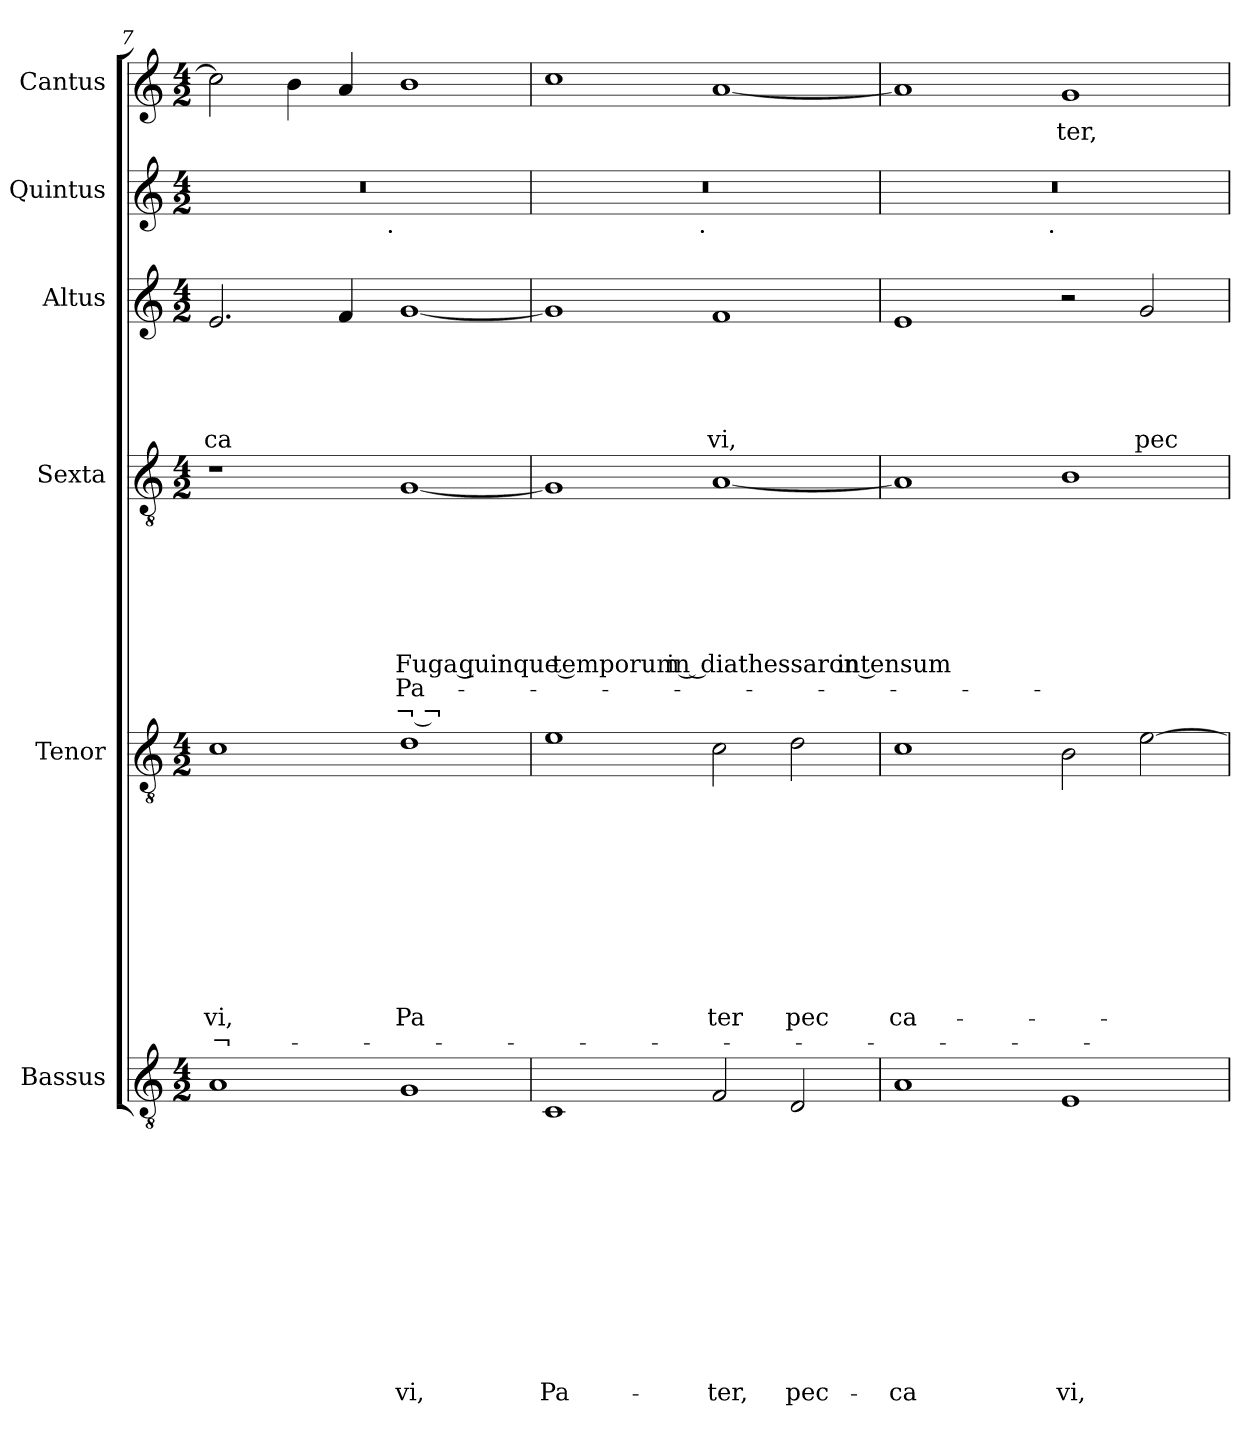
**kern	**text	**text	**text	**text	**text	**text	**text	**text	**text	**text	**text	**text	**kern	**text	**text	**text	**text	**text	**text	**text	**text	**text	**text	**text	**kern	**text	**text	**text	**text	**text	**text	**text	**text	**text	**kern	**text	**text	**text	**text	**text	**kern	**kern	**text
*part6	*part6	*part6	*part6	*part6	*part6	*part6	*part6	*part6	*part6	*part6	*part6	*part6	*part5	*part5	*part5	*part5	*part5	*part5	*part5	*part5	*part5	*part5	*part5	*part5	*part4	*part4	*part4	*part4	*part4	*part4	*part4	*part4	*part4	*part4	*part3	*part3	*part3	*part3	*part3	*part3	*part2	*part1	*part1
*staff6	*staff6	*staff6	*staff6	*staff6	*staff6	*staff6	*staff6	*staff6	*staff6	*staff6	*staff6	*staff6	*staff5	*staff5	*staff5	*staff5	*staff5	*staff5	*staff5	*staff5	*staff5	*staff5	*staff5	*staff5	*staff4	*staff4	*staff4	*staff4	*staff4	*staff4	*staff4	*staff4	*staff4	*staff4	*staff3	*staff3	*staff3	*staff3	*staff3	*staff3	*staff2	*staff1	*staff1
*I"Bassus	*	*	*	*	*	*	*	*	*	*	*	*	*I"Tenor	*	*	*	*	*	*	*	*	*	*	*	*I"Sexta	*	*	*	*	*	*	*	*	*	*I"Altus	*	*	*	*	*	*I"Quintus	*I"Cantus	*
*I'Bassus	*	*	*	*	*	*	*	*	*	*	*	*	*I'Tenor	*	*	*	*	*	*	*	*	*	*	*	*	*	*	*	*	*	*	*	*	*	*I'Altus	*	*	*	*	*	*I'Quintus	*I'Cantus	*
*clefGv2	*	*	*	*	*	*	*	*	*	*	*	*	*clefGv2	*	*	*	*	*	*	*	*	*	*	*	*clefGv2	*	*	*	*	*	*	*	*	*	*clefG2	*	*	*	*	*	*clefG2	*clefG2	*
*k[]	*	*	*	*	*	*	*	*	*	*	*	*	*k[]	*	*	*	*	*	*	*	*	*	*	*	*k[]	*	*	*	*	*	*	*	*	*	*k[]	*	*	*	*	*	*k[]	*k[]	*
*C:	*	*	*	*	*	*	*	*	*	*	*	*	*C:	*	*	*	*	*	*	*	*	*	*	*	*C:	*	*	*	*	*	*	*	*	*	*C:	*	*	*	*	*	*C:	*C:	*
*M4/2	*	*	*	*	*	*	*	*	*	*	*	*	*M4/2	*	*	*	*	*	*	*	*	*	*	*	*M4/2	*	*	*	*	*	*	*	*	*	*M4/2	*	*	*	*	*	*M4/2	*M4/2	*
=7	=7	=7	=7	=7	=7	=7	=7	=7	=7	=7	=7	=7	=7	=7	=7	=7	=7	=7	=7	=7	=7	=7	=7	=7	=7	=7	=7	=7	=7	=7	=7	=7	=7	=7	=7	=7	=7	=7	=7	=7	=7	=7	=7
!	!	!	!	!	!	!	!	!	!	!	!	!	!	!	!	!	!	!	!	!	!	!	!LO:LY:b	!LO:LY:b	!	!	!	!	!	!	!	!	!	!	!	!	!	!	!	!LO:LY:b	!	!	!
*	*	*	*	*	*	*	*	*	*	*	*	*	*	*	*	*	*	*	*	*	*	*	*	*	*	*	*	*	*	*	*	*	*	*	*	*	*	*	*	*	*^	*	*
1A	.	.	.	.	.	.	.	.	.	.	.	.	1c	.	.	.	.	.	.	.	.	.	vi,	-¬-	1r	.	.	.	.	.	.	.	.	.	2.e/	.	.	.	.	ca	0r	2ryy	2cc\]	.
.	.	.	.	.	.	.	.	.	.	.	.	.	.	.	.	.	.	.	.	.	.	.	.	.	.	.	.	.	.	.	.	.	.	.	.	.	.	.	.	.	.	4...ryy	4b\	.
.	.	.	.	.	.	.	.	.	.	.	.	.	.	.	.	.	.	.	.	.	.	.	.	.	.	.	.	.	.	.	.	.	.	.	4f/	.	.	.	.	.	.	.	4a/	.
!	!	!	!	!	!	!	!	!	!	!	!	!	!	!	!	!	!	!	!	!	!	!	!	!	!	!	!	!	!	!	!	!	!	!	!	!	!	!	!	!	!	!LO:TX:b:t=.	!	!
.	.	.	.	.	.	.	.	.	.	.	.	.	.	.	.	.	.	.	.	.	.	.	.	.	.	.	.	.	.	.	.	.	.	.	.	.	.	.	.	.	.	1ryy	.	.
!	!	!	!	!	!	!	!	!	!	!	!	!LO:LY:b	!	!	!	!	!	!	!	!	!	!	!LO:LY:b	!	!	!	!	!	!	!	!	!LO:LY:b:rj	!LO:LY:b:rj	!LO:LY:b:rj	!	!	!	!	!	!	!	!	!	!
1G	.	.	.	.	.	.	.	.	.	.	.	-vi,	1d	.	.	.	.	.	.	.	.	.	Pa	.	[<1G	.	.	.	.	.	.	Fuga quinque temporum in diathessaron intensum	Pa-	¬ ¬	[<1g	.	.	.	.	.	.	.	1b	.
.	.	.	.	.	.	.	.	.	.	.	.	.	.	.	.	.	.	.	.	.	.	.	.	.	.	.	.	.	.	.	.	.	.	.	.	.	.	.	.	.	.	32ryy	.	.
=8	=8	=8	=8	=8	=8	=8	=8	=8	=8	=8	=8	=8	=8	=8	=8	=8	=8	=8	=8	=8	=8	=8	=8	=8	=8	=8	=8	=8	=8	=8	=8	=8	=8	=8	=8	=8	=8	=8	=8	=8	=8	=8	=8	=8
!	!	!	!	!	!	!	!	!	!	!	!	!LO:LY:b	!	!	!	!	!	!	!	!	!	!	!	!	!	!	!	!	!	!	!	!	!	!	!	!	!	!	!	!	!	!	!	!
1C	.	.	.	.	.	.	.	.	.	.	.	Pa-	1e	.	.	.	.	.	.	.	.	.	.	.	1G]	.	.	.	.	.	.	.	.	.	1g]	.	.	.	.	.	0r	2ryy	1cc	.
.	.	.	.	.	.	.	.	.	.	.	.	.	.	.	.	.	.	.	.	.	.	.	.	.	.	.	.	.	.	.	.	.	.	.	.	.	.	.	.	.	.	4...ryy	.	.
!	!	!	!	!	!	!	!	!	!	!	!	!	!	!	!	!	!	!	!	!	!	!	!	!	!	!	!	!	!	!	!	!	!	!	!	!	!	!	!	!	!	!LO:TX:b:t=.	!	!
.	.	.	.	.	.	.	.	.	.	.	.	.	.	.	.	.	.	.	.	.	.	.	.	.	.	.	.	.	.	.	.	.	.	.	.	.	.	.	.	.	.	1ryy	.	.
!	!	!	!	!	!	!	!	!	!	!	!	!LO:LY:b	!	!	!	!	!	!	!	!	!	!	!LO:LY:b	!	!	!	!	!	!	!	!	!	!	!	!	!	!	!	!	!LO:LY:b	!	!	!	!
2F/	.	.	.	.	.	.	.	.	.	.	.	-ter,	2c\	.	.	.	.	.	.	.	.	.	ter	.	[<1A	.	.	.	.	.	.	.	.	.	1f	.	.	.	.	vi,	.	.	[<1a	.
!	!	!	!	!	!	!	!	!	!	!	!	!LO:LY:b	!	!	!	!	!	!	!	!	!	!	!LO:LY:b	!	!	!	!	!	!	!	!	!	!	!	!	!	!	!	!	!	!	!	!	!
2D/	.	.	.	.	.	.	.	.	.	.	.	pec-	2d\	.	.	.	.	.	.	.	.	.	pec	.	.	.	.	.	.	.	.	.	.	.	.	.	.	.	.	.	.	.	.	.
.	.	.	.	.	.	.	.	.	.	.	.	.	.	.	.	.	.	.	.	.	.	.	.	.	.	.	.	.	.	.	.	.	.	.	.	.	.	.	.	.	.	32ryy	.	.
!!LO:LB:g=z
=9	=9	=9	=9	=9	=9	=9	=9	=9	=9	=9	=9	=9	=9	=9	=9	=9	=9	=9	=9	=9	=9	=9	=9	=9	=9	=9	=9	=9	=9	=9	=9	=9	=9	=9	=9	=9	=9	=9	=9	=9	=9	=9	=9	=9
!	!	!	!	!	!	!	!	!	!	!	!	!LO:LY:b	!	!	!	!	!	!	!	!	!	!	!LO:LY:b	!	!	!	!	!	!	!	!	!	!	!	!	!	!	!	!	!	!	!	!	!
1A	.	.	.	.	.	.	.	.	.	.	.	-ca	1c	.	.	.	.	.	.	.	.	.	ca-	.	1A]	.	.	.	.	.	.	.	.	.	1e	.	.	.	.	.	0r	2ryy	1a]	.
.	.	.	.	.	.	.	.	.	.	.	.	.	.	.	.	.	.	.	.	.	.	.	.	.	.	.	.	.	.	.	.	.	.	.	.	.	.	.	.	.	.	4...ryy	.	.
!	!	!	!	!	!	!	!	!	!	!	!	!	!	!	!	!	!	!	!	!	!	!	!	!	!	!	!	!	!	!	!	!	!	!	!	!	!	!	!	!	!	!LO:TX:b:t=.	!	!
.	.	.	.	.	.	.	.	.	.	.	.	.	.	.	.	.	.	.	.	.	.	.	.	.	.	.	.	.	.	.	.	.	.	.	.	.	.	.	.	.	.	1ryy	.	.
!	!	!	!	!	!	!	!	!	!	!	!	!LO:LY:b	!	!	!	!	!	!	!	!	!	!	!	!	!	!	!	!	!	!	!	!	!	!	!	!	!	!	!	!	!	!	!	!LO:LY:b
1E	.	.	.	.	.	.	.	.	.	.	.	vi,	2B\	.	.	.	.	.	.	.	.	.	.	.	1B	.	.	.	.	.	.	.	.	.	2r	.	.	.	.	.	.	.	1g	-ter,
!	!	!	!	!	!	!	!	!	!	!	!	!	!	!	!	!	!	!	!	!	!	!	!	!	!	!	!	!	!	!	!	!	!	!	!	!	!	!	!	!LO:LY:b	!	!	!	!
.	.	.	.	.	.	.	.	.	.	.	.	.	[>2e\	.	.	.	.	.	.	.	.	.	.	.	.	.	.	.	.	.	.	.	.	.	2g/	.	.	.	.	pec	.	.	.	.
.	.	.	.	.	.	.	.	.	.	.	.	.	.	.	.	.	.	.	.	.	.	.	.	.	.	.	.	.	.	.	.	.	.	.	.	.	.	.	.	.	.	32ryy	.	.
*	*	*	*	*	*	*	*	*	*	*	*	*	*	*	*	*	*	*	*	*	*	*	*	*	*	*	*	*	*	*	*	*	*	*	*	*	*	*	*	*	*v	*v	*	*
=	=	=	=	=	=	=	=	=	=	=	=	=	=	=	=	=	=	=	=	=	=	=	=	=	=	=	=	=	=	=	=	=	=	=	=	=	=	=	=	=	=	=	=
*-	*-	*-	*-	*-	*-	*-	*-	*-	*-	*-	*-	*-	*-	*-	*-	*-	*-	*-	*-	*-	*-	*-	*-	*-	*-	*-	*-	*-	*-	*-	*-	*-	*-	*-	*-	*-	*-	*-	*-	*-	*-	*-	*-
